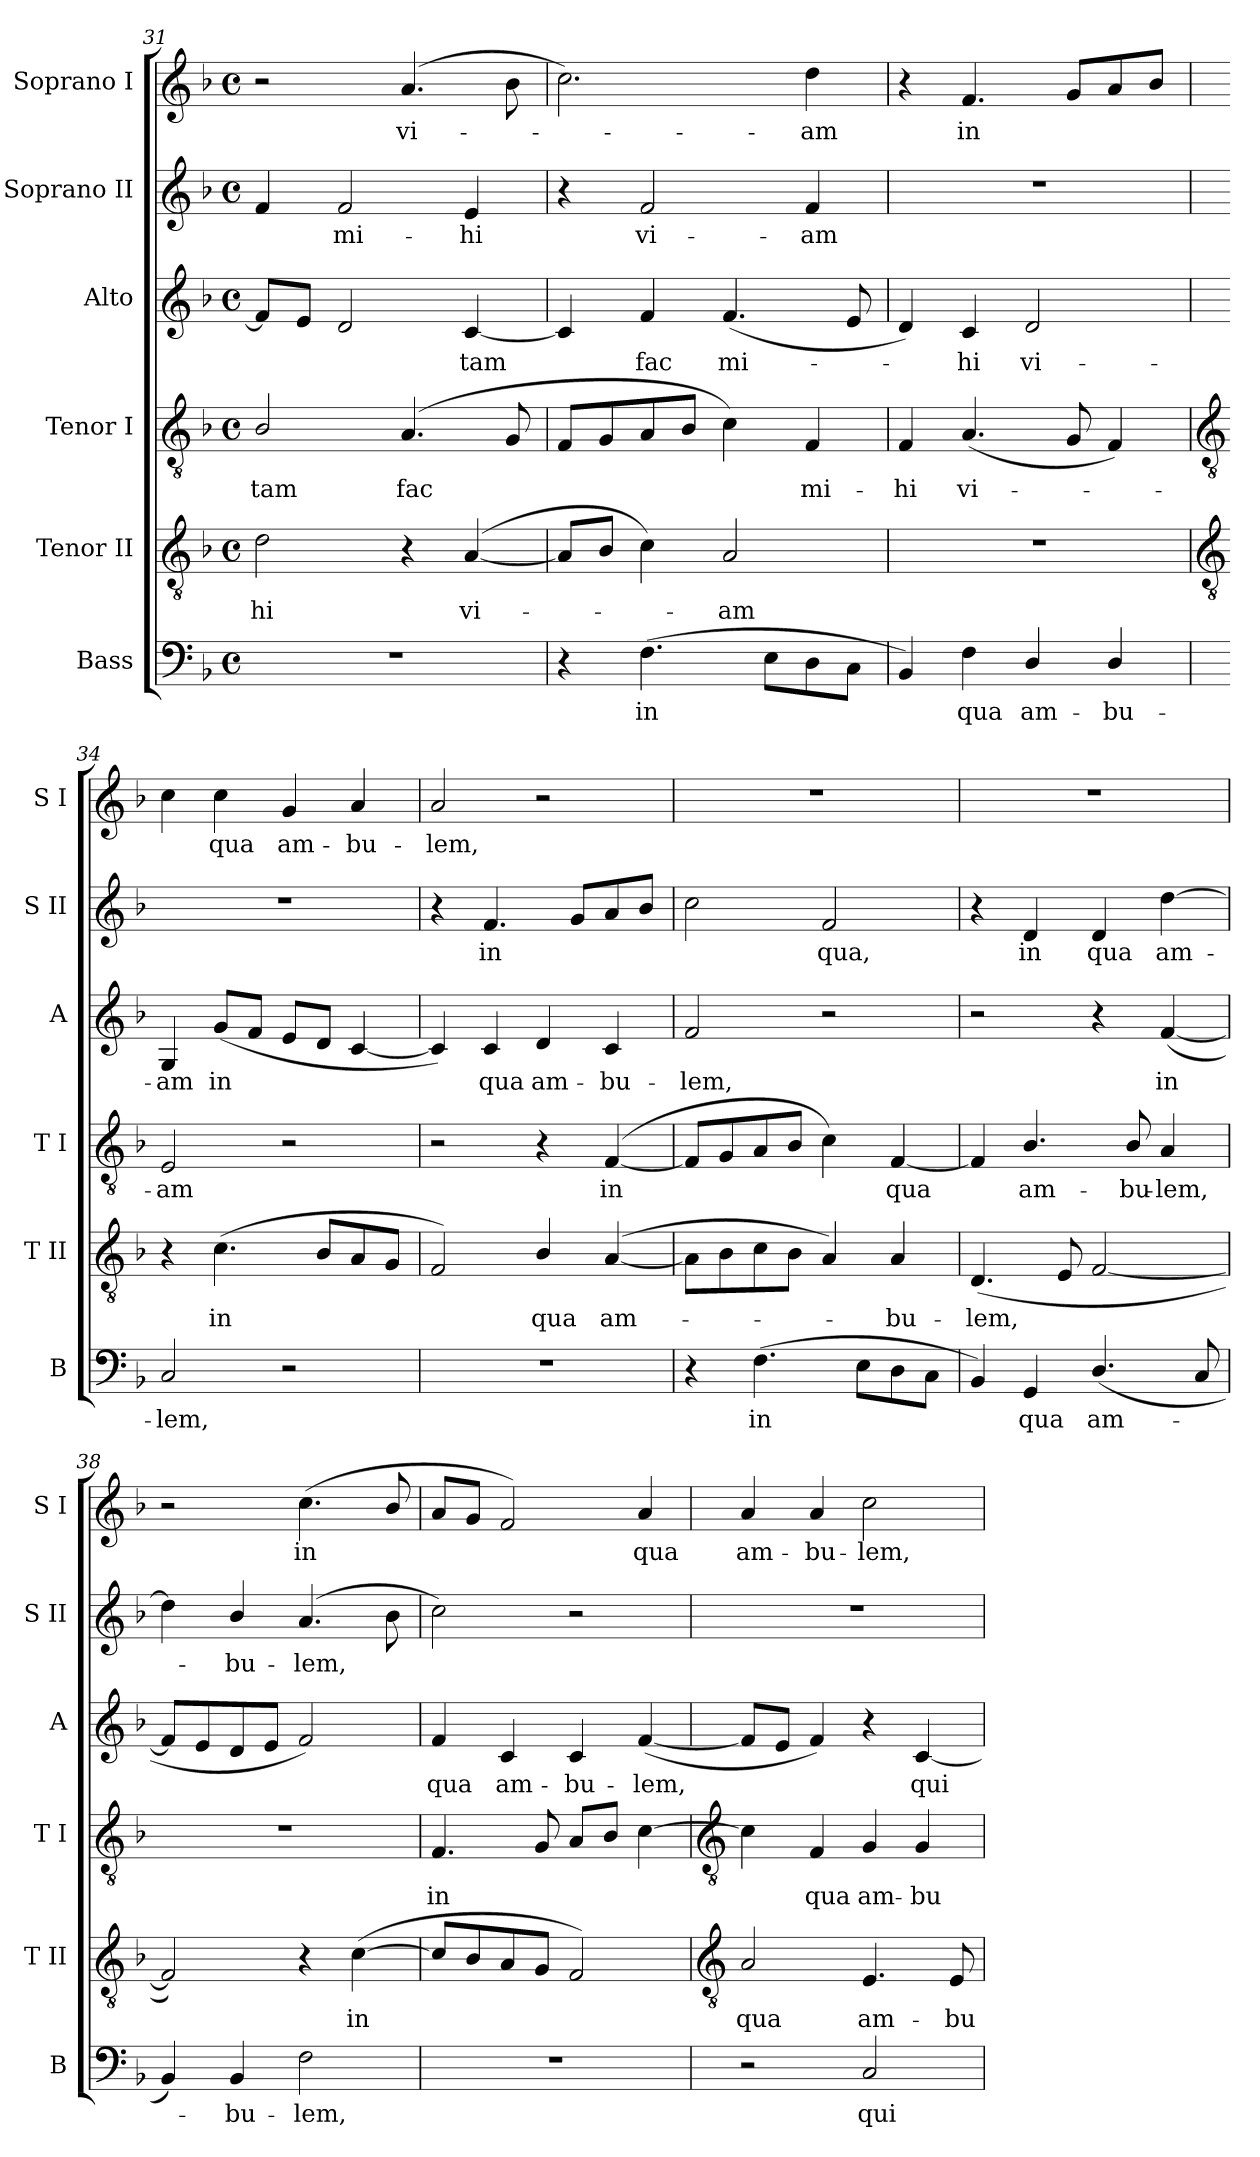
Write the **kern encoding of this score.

**kern	**text	**kern	**text	**kern	**text	**kern	**text	**kern	**text	**kern	**text
*part6	*part6	*part5	*part5	*part4	*part4	*part3	*part3	*part2	*part2	*part1	*part1
*staff6	*staff6	*staff5	*staff5	*staff4	*staff4	*staff3	*staff3	*staff2	*staff2	*staff1	*staff1
*I"Bass	*	*I"Tenor II	*	*I"Tenor I	*	*I"Alto	*	*I"Soprano II	*	*I"Soprano I	*
*I'B	*	*I'T II	*	*I'T I	*	*I'A	*	*I'S II	*	*I'S I	*
*clefF4	*	*clefGv2	*	*clefGv2	*	*clefG2	*	*clefG2	*	*clefG2	*
*k[b-]	*	*k[b-]	*	*k[b-]	*	*k[b-]	*	*k[b-]	*	*k[b-]	*
*F:	*	*F:	*	*F:	*	*F:	*	*F:	*	*F:	*
*M4/4	*	*M4/4	*	*M4/4	*	*M4/4	*	*M4/4	*	*M4/4	*
*met(c)	*	*met(c)	*	*met(c)	*	*met(c)	*	*met(c)	*	*met(c)	*
=31	=31	=31	=31	=31	=31	=31	=31	=31	=31	=31	=31
!	!	!	!LO:LY:b	!	!LO:LY:b	!	!	!	!	!	!
1r	.	2d	-hi	2B-/	-tam	8fL]	.	4f	.	2r	.
.	.	.	.	.	.	8eJ	.	.	.	.	.
!	!	!	!	!	!	!	!	!	!LO:LY:b	!	!
.	.	.	.	.	.	2d	.	2f	mi-	.	.
!	!	!	!	!	!LO:LY:b	!	!	!	!	!	!LO:LY:b
.	.	4r	.	(<4.A	fac	.	.	.	.	(>4.a	vi-
!	!	!	!LO:LY:b	!	!	!	!LO:LY:b	!	!LO:LY:b	!	!
.	.	(<[4A	vi-	.	.	[4c	tam	4e	-hi	.	.
.	.	.	.	8G	.	.	.	.	.	8b-	.
=32	=32	=32	=32	=32	=32	=32	=32	=32	=32	=32	=32
4r	.	8AL]	.	8FL	.	4c]	.	4r	.	2.cc)	.
.	.	8B-J	.	8G	.	.	.	.	.	.	.
!	!LO:LY:b	!	!	!	!	!	!LO:LY:b	!	!LO:LY:b	!	!
(>4.F	in	4c)	.	8A	.	4f	fac	2f	vi-	.	.
.	.	.	.	8B-J	.	.	.	.	.	.	.
!	!	!	!LO:LY:b	!	!	!	!LO:LY:b	!	!	!	!
.	.	2A	am	4c)	.	(<4.f	mi-	.	.	.	.
8EL	.	.	.	.	.	.	.	.	.	.	.
!	!	!	!	!	!LO:LY:b	!	!	!	!LO:LY:b	!	!LO:LY:b
8D	.	.	.	4F	mi-	.	.	4f	-am	4dd	am
8CJ	.	.	.	.	.	8e	.	.	.	.	.
=33	=33	=33	=33	=33	=33	=33	=33	=33	=33	=33	=33
!	!	!	!	!	!LO:LY:b	!	!	!	!	!	!
4BB-)	.	1r	.	4F	-hi	4d)	.	1r	.	4r	.
!	!LO:LY:b	!	!	!	!LO:LY:b	!	!LO:LY:b	!	!	!	!LO:LY:b
4F	qua	.	.	(<4.A	vi-	4c	hi	.	.	4.f	in
!	!LO:LY:b	!	!	!	!	!	!LO:LY:b	!	!	!	!
4D/	am-	.	.	.	.	2d	vi-	.	.	.	.
.	.	.	.	8G	.	.	.	.	.	8gL	.
!	!LO:LY:b	!	!	!	!	!	!	!	!	!	!
4D/	-bu-	.	.	4F)	.	.	.	.	.	8a	.
.	.	.	.	.	.	.	.	.	.	8b-J	.
!!LO:LB:g=z
=34	=34	=34	=34	=34	=34	=34	=34	=34	=34	=34	=34
*	*	*clefGv2	*	*clefGv2	*	*	*	*	*	*	*
!	!LO:LY:b	!	!	!	!LO:LY:b	!	!LO:LY:b	!	!	!	!
2C	-lem,	4r	.	2E	am	4G	-am	1r	.	4cc	.
!	!	!	!LO:LY:b	!	!	!	!LO:LY:b	!	!	!	!LO:LY:b
.	.	(<4.c	in	.	.	(<8gL	in	.	.	4cc	qua
.	.	.	.	.	.	8fJ	.	.	.	.	.
!	!	!	!	!	!	!	!	!	!	!	!LO:LY:b
2r	.	.	.	2r	.	8eL	.	.	.	4g	am-
.	.	8B-L	.	.	.	8dJ	.	.	.	.	.
!	!	!	!	!	!	!	!	!	!	!	!LO:LY:b
.	.	8A	.	.	.	[4c	.	.	.	4a	-bu-
.	.	8GJ	.	.	.	.	.	.	.	.	.
=35	=35	=35	=35	=35	=35	=35	=35	=35	=35	=35	=35
!	!	!	!	!	!	!	!	!	!	!	!LO:LY:b
1r	.	2F)	.	2r	.	4c])	.	4r	.	2a	-lem,
!	!	!	!	!	!	!	!LO:LY:b	!	!LO:LY:b	!	!
.	.	.	.	.	.	4c	qua	4.f	in	.	.
!	!	!	!LO:LY:b	!	!	!	!LO:LY:b	!	!	!	!
.	.	4B-/	qua	4r	.	4d	am-	.	.	2r	.
.	.	.	.	.	.	.	.	8gL	.	.	.
!	!	!	!LO:LY:b	!	!LO:LY:b	!	!LO:LY:b	!	!	!	!
.	.	(>[4A	am-	(<[4F	in	4c	-bu-	8a	.	.	.
.	.	.	.	.	.	.	.	8b-J	.	.	.
=36	=36	=36	=36	=36	=36	=36	=36	=36	=36	=36	=36
!	!	!	!	!	!	!	!LO:LY:b	!	!	!	!
4r	.	8AL]	.	8FL]	.	2f	-lem,	2cc	.	1r	.
.	.	8B-	.	8G	.	.	.	.	.	.	.
!	!LO:LY:b	!	!	!	!	!	!	!	!	!	!
(>4.F	in	8c	.	8A	.	.	.	.	.	.	.
.	.	8B-J	.	8B-J	.	.	.	.	.	.	.
!	!	!	!	!	!	!	!	!	!LO:LY:b	!	!
.	.	4A)	.	4c)	.	2r	.	2f	qua,	.	.
8EL	.	.	.	.	.	.	.	.	.	.	.
!	!	!	!LO:LY:b	!	!LO:LY:b	!	!	!	!	!	!
8D	.	4A	bu-	[4F	qua	.	.	.	.	.	.
8CJ	.	.	.	.	.	.	.	.	.	.	.
=37	=37	=37	=37	=37	=37	=37	=37	=37	=37	=37	=37
!	!	!	!LO:LY:b	!	!	!	!	!	!	!	!
4BB-)	.	(<4.D	-lem,	4F]	.	2r	.	4r	.	1r	.
!	!LO:LY:b	!	!	!	!LO:LY:b	!	!	!	!LO:LY:b	!	!
4GG	qua	.	.	4.B-/	am-	.	.	4d	in	.	.
.	.	8E	.	.	.	.	.	.	.	.	.
!	!LO:LY:b	!	!	!	!	!	!	!	!LO:LY:b	!	!
(<4.D/	am-	[2F	.	.	.	4r	.	4d	qua	.	.
!	!	!	!	!	!LO:LY:b	!	!	!	!	!	!
.	.	.	.	8B-/	-bu-	.	.	.	.	.	.
!	!	!	!	!	!LO:LY:b	!	!LO:LY:b	!	!LO:LY:b	!	!
.	.	.	.	4A	-lem,	(<[4f	in	[4dd	am-	.	.
8C	.	.	.	.	.	.	.	.	.	.	.
=38	=38	=38	=38	=38	=38	=38	=38	=38	=38	=38	=38
4BB-)	.	2F])	.	1r	.	8fL]	.	4dd]	.	2r	.
.	.	.	.	.	.	8e	.	.	.	.	.
!	!LO:LY:b	!	!	!	!	!	!	!	!LO:LY:b	!	!
4BB-	bu-	.	.	.	.	8d	.	4b-/	bu-	.	.
.	.	.	.	.	.	8eJ	.	.	.	.	.
!	!LO:LY:b	!	!	!	!	!	!	!	!LO:LY:b	!	!LO:LY:b
2F	-lem,	4r	.	.	.	2f)	.	(>4.a	-lem,	(<4.cc	in
!	!	!	!LO:LY:b	!	!	!	!	!	!	!	!
.	.	(<[4c	in	.	.	.	.	.	.	.	.
.	.	.	.	.	.	.	.	8b-	.	8b-/	.
=39	=39	=39	=39	=39	=39	=39	=39	=39	=39	=39	=39
!	!	!	!	!	!LO:LY:b	!	!LO:LY:b	!	!	!	!
1r	.	8cL]	.	4.F	in	4f	qua	2cc)	.	8aL	.
.	.	8B-	.	.	.	.	.	.	.	8gJ	.
!	!	!	!	!	!	!	!LO:LY:b	!	!	!	!
.	.	8A	.	.	.	4c	am-	.	.	2f)	.
.	.	8GJ	.	8G	.	.	.	.	.	.	.
!	!	!	!	!	!	!	!LO:LY:b	!	!	!	!
.	.	2F)	.	8AL	.	4c	-bu-	2r	.	.	.
.	.	.	.	8B-J	.	.	.	.	.	.	.
!	!	!	!	!	!	!	!LO:LY:b	!	!	!	!LO:LY:b
.	.	.	.	[4c	.	(<[4f	-lem,	.	.	4a	qua
!!LO:LB:g=z
=40	=40	=40	=40	=40	=40	=40	=40	=40	=40	=40	=40
*	*	*clefGv2	*	*clefGv2	*	*	*	*	*	*	*
!	!	!	!LO:LY:b	!	!	!	!	!	!	!	!LO:LY:b
2r	.	2A	qua	4c]	.	8fL]	.	1r	.	4a	am-
.	.	.	.	.	.	8eJ	.	.	.	.	.
!	!	!	!	!	!LO:LY:b	!	!	!	!	!	!LO:LY:b
.	.	.	.	4F	qua	4f)	.	.	.	4a	-bu-
!	!LO:LY:b	!	!LO:LY:b	!	!LO:LY:b	!	!	!	!	!	!LO:LY:b
2C	qui-	4.E	am-	4G	am-	4r	.	.	.	2cc	-lem,
!	!	!	!	!	!LO:LY:b	!	!LO:LY:b	!	!	!	!
.	.	.	.	4G	-bu-	[4c	qui-	.	.	.	.
!	!	!	!LO:LY:b	!	!	!	!	!	!	!	!
.	.	8E	-bu-	.	.	.	.	.	.	.	.
=	=	=	=	=	=	=	=	=	=	=	=
*-	*-	*-	*-	*-	*-	*-	*-	*-	*-	*-	*-
